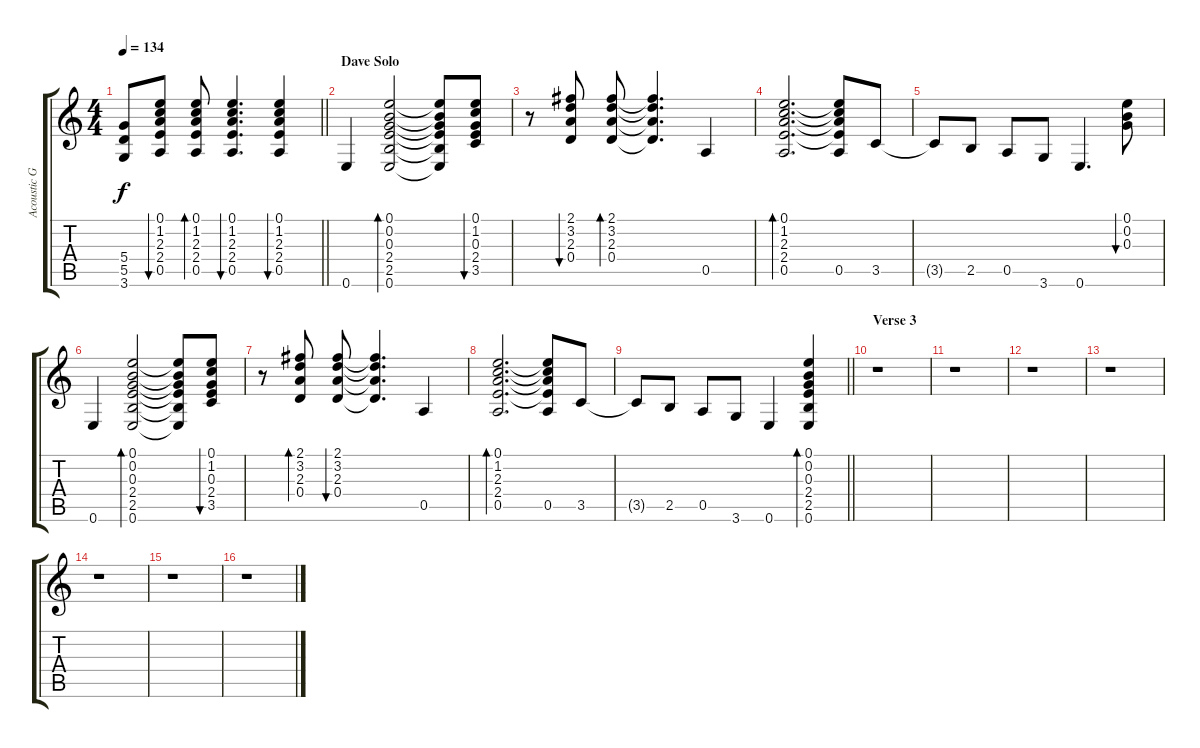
\track ("Acoustic Guitar" "Acoustic G") {instrument acousticguitarsteel}
\staff {score tabs}
\tuning (E4 B3 G3 D3 A2 E2) {hide}
\ts (4 4)
\tempo 134
\clef g2
\barLineRight lightlight
\ks c
(5.4{t} 5.5{t} 3.6{t}).8{dy f} (0.1 1.2 2.3 2.4 0.5).8{bu 60} (0.1 1.2 2.3 2.4 0.5).8{bd 60} (0.1 1.2 2.3 2.4 0.5).4{d bu 60} (0.1 1.2 2.3 2.4 0.5).4{bu 60} |
\section ("" "Dave Solo")
0.6.4 (0.1 0.2 0.3 2.4 2.5 0.6).2{bd 30} (0.1{t} 0.2{t} 0.3{t} 2.4{t} 2.5{t} 0.6{t}).8 (0.1 1.2 0.3 2.4 3.5).8{bu 30} |
r.8 (2.1 3.2 2.3 0.4).8{bu 30} (2.1 3.2 2.3 0.4).8{bd 30} (2.1{t} 3.2{t} 2.3{t} 0.4{t}).4{d} 0.5.4 |
(0.1 1.2 2.3 2.4 0.5).2{d bd 30} (0.1{t} 1.2{t} 2.3{t} 2.4{t} 0.5).8 3.5.8 |
3.5{t}.8 2.5.8 0.5.8 3.6.8 0.6.4{d} (0.1 0.2 0.3).8{bu 30} |
0.6.4 (0.1 0.2 0.3 2.4 2.5 0.6).2{bd 30} (0.1{t} 0.2{t} 0.3{t} 2.4{t} 2.5{t} 0.6{t}).8 (0.1 1.2 0.3 2.4 3.5).8{bu 30} |
r.8 (2.1 3.2 2.3 0.4).8{bd 30} (2.1 3.2 2.3 0.4).8{bu 30} (2.1{t} 3.2{t} 2.3{t} 0.4{t}).4{d} 0.5.4 |
(0.1 1.2 2.3 2.4 0.5).2{d bd 60} (0.1{t} 1.2{t} 2.3{t} 2.4{t} 0.5).8 3.5.8 |
\barLineRight lightlight
3.5{t}.8 2.5.8 0.5.8 3.6.8 0.6.4 (0.1 0.2 0.3 2.4 2.5 0.6).4{bd 30} |
\section ("" "Verse 3")
r.1 |
r.1 |
r.1 |
r.1 |
r.1 |
r.1 |
r.1
